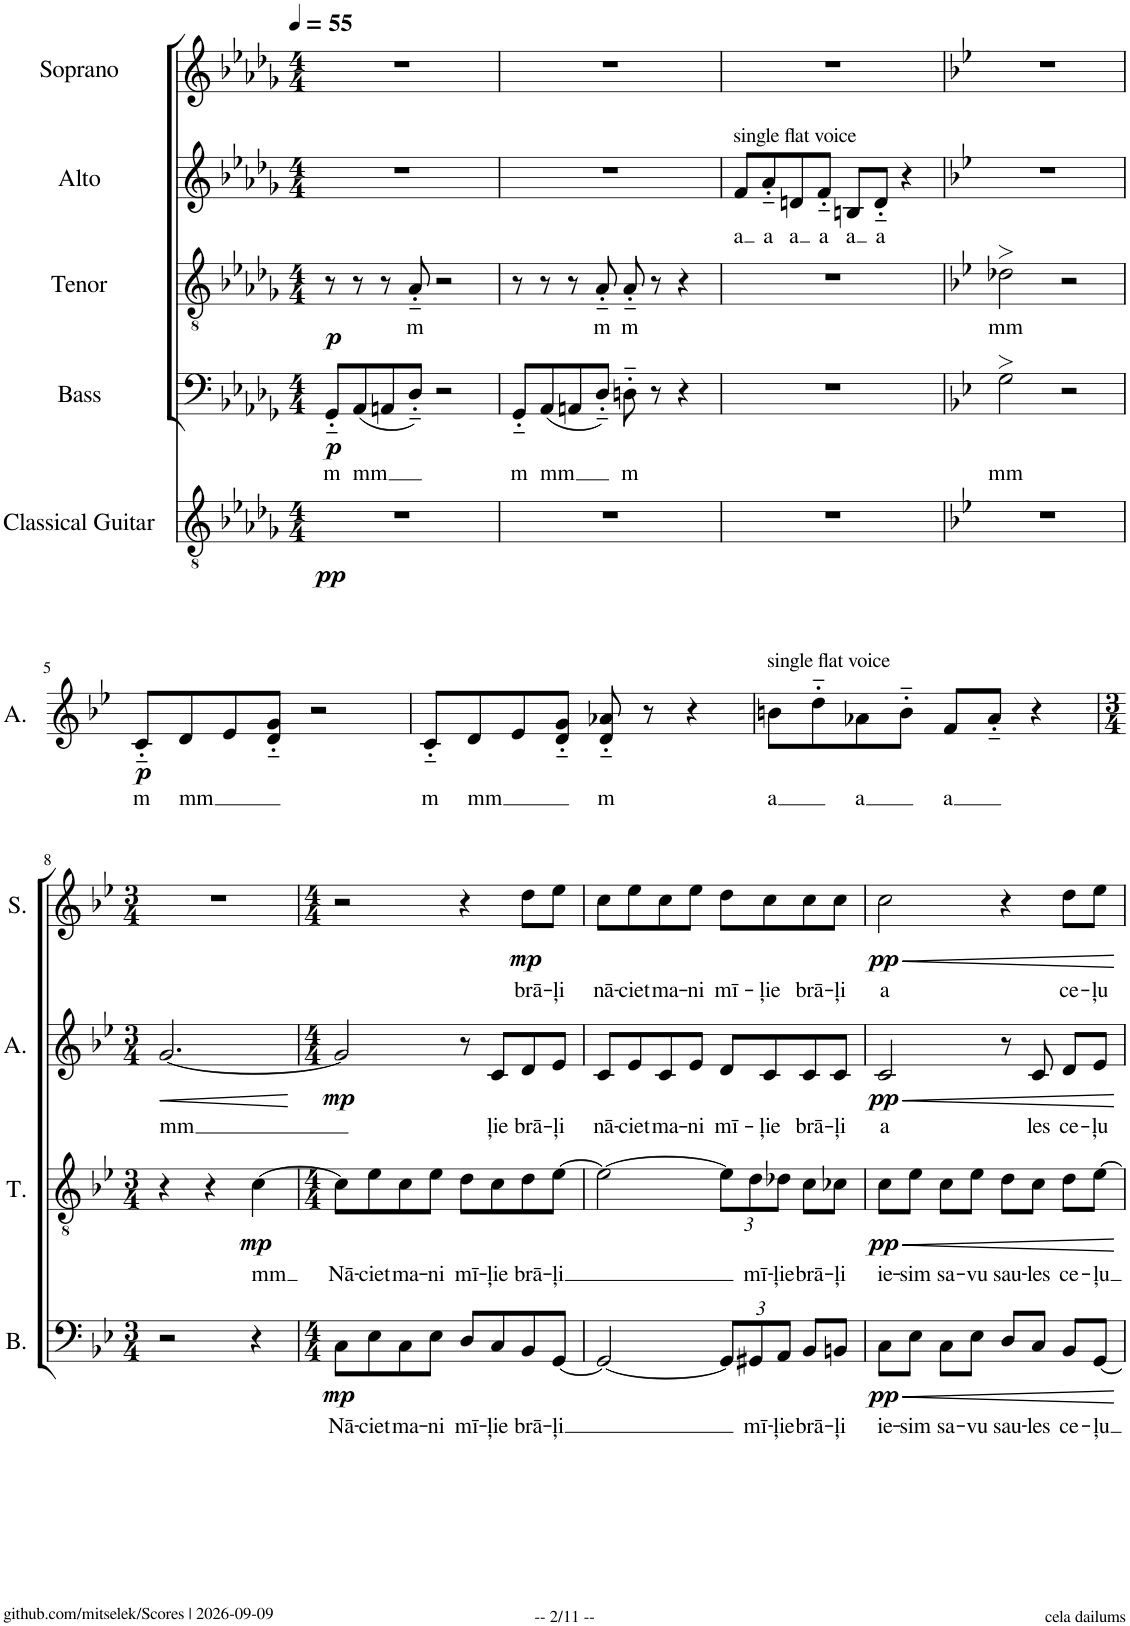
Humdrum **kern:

**kern	**text	**dynam	**kern	**text	**dynam	**kern	**text	**dynam	**kern	**text	**dynam
*part4	*part4	*part4	*part3	*part3	*part3	*part2	*part2	*part2	*part1	*part1	*part1
*staff4	*staff4	*staff4	*staff3	*staff3	*staff3	*staff2	*staff2	*staff2	*staff1	*staff1	*staff1
*I"Bass	*	*	*I"Tenor	*	*	*I"Alto	*	*	*I"Soprano	*	*
*I'B.	*	*	*I'T.	*	*	*I'A.	*	*	*I'S.	*	*
*clefF4	*	*	*clefGv2	*	*	*clefG2	*	*	*clefG2	*	*
*	*	*	*Trd1c2	*	*	*	*	*	*	*	*
*k[b-e-a-d-g-]	*	*	*k[b-e-a-d-g-]	*	*	*k[b-e-a-d-g-]	*	*	*k[b-e-a-d-g-]	*	*
*M4/4	*	*	*M4/4	*	*	*M4/4	*	*	*M4/4	*	*
*MM55	*	*	*MM55	*	*	*MM55	*	*	*MM55	*	*
=1	=1	=1	=1	=1	=1	=1	=1	=1	=1	=1	=1
!	!LO:LY:b	!LO:DY:b	!	!	!LO:DY:b	!	!	!	!	!	!
8GG-'~/L	m	p	8r	.	p	1r	.	.	1r	.	.
!	!LO:LY:b	!	!	!	!	!	!	!	!	!	!
(8AA-/	mm	.	8r	.	.	.	.	.	.	.	.
8AAn/	.	.	8r	.	.	.	.	.	.	.	.
!	!	!	!	!LO:LY:b	!	!	!	!	!	!	!
8D-'~/J)	.	.	8A-'~/	m	.	.	.	.	.	.	.
2r	.	.	2r	.	.	.	.	.	.	.	.
=2	=2	=2	=2	=2	=2	=2	=2	=2	=2	=2	=2
!	!LO:LY:b	!	!	!	!	!	!	!	!	!	!
8GG-'~/L	m	.	8r	.	.	1r	.	.	1r	.	.
!	!LO:LY:b	!	!	!	!	!	!	!	!	!	!
(8AA-/	mm	.	8r	.	.	.	.	.	.	.	.
8AAn/	.	.	8r	.	.	.	.	.	.	.	.
!	!	!	!	!LO:LY:b	!	!	!	!	!	!	!
8D-'~/J)	.	.	8A-'~/	m	.	.	.	.	.	.	.
!	!LO:LY:b	!	!	!LO:LY:b	!	!	!	!	!	!	!
8Dn'~\	m	.	8A-'~/	m	.	.	.	.	.	.	.
8r	.	.	8r	.	.	.	.	.	.	.	.
4r	.	.	4r	.	.	.	.	.	.	.	.
=3	=3	=3	=3	=3	=3	=3	=3	=3	=3	=3	=3
!	!	!	!	!	!	!LO:TX:a:t=single flat voice	!	!	!	!	!
!	!	!	!	!	!	!	!LO:LY:b	!	!	!	!
1r	.	.	1r	.	.	8f/L	a	.	1r	.	.
!	!	!	!	!	!	!	!LO:LY:b	!	!	!	!
.	.	.	.	.	.	8a-'~/	a	.	.	.	.
!	!	!	!	!	!	!	!LO:LY:b	!	!	!	!
.	.	.	.	.	.	8dn/	a	.	.	.	.
!	!	!	!	!	!	!	!LO:LY:b	!	!	!	!
.	.	.	.	.	.	8f'~/J	a	.	.	.	.
!	!	!	!	!	!	!	!LO:LY:b	!	!	!	!
.	.	.	.	.	.	8Bn/L	a	.	.	.	.
!	!	!	!	!	!	!	!LO:LY:b	!	!	!	!
.	.	.	.	.	.	8d'~/J	a	.	.	.	.
.	.	.	.	.	.	4r	.	.	.	.	.
=4	=4	=4	=4	=4	=4	=4	=4	=4	=4	=4	=4
*k[b-e-]	*	*	*k[b-e-]	*	*	*k[b-e-]	*	*	*k[b-e-]	*	*
!	!LO:LY:b	!	!	!LO:LY:b	!	!	!	!	!	!	!
2G>\	mm	.	2d-X>\	mm	.	1r	.	.	1r	.	.
2r	.	.	2r	.	.	.	.	.	.	.	.
!!LO:LB:g=z
=5	=5	=5	=5	=5	=5	=5	=5	=5	=5	=5	=5
!	!	!	!	!	!	!	!LO:LY:b	!LO:DY:b	!	!	!
1r	.	.	1r	.	.	8c'~/L	m	p	1r	.	.
!	!	!	!	!	!	!	!LO:LY:b	!	!	!	!
.	.	.	.	.	.	8d/	mm	.	.	.	.
.	.	.	.	.	.	8e-/	.	.	.	.	.
.	.	.	.	.	.	8d/'~ 8g/'~J	.	.	.	.	.
.	.	.	.	.	.	2r	.	.	.	.	.
=6	=6	=6	=6	=6	=6	=6	=6	=6	=6	=6	=6
!	!	!	!	!	!	!	!LO:LY:b	!	!	!	!
1r	.	.	1r	.	.	8c'~/L	m	.	1r	.	.
!	!	!	!	!	!	!	!LO:LY:b	!	!	!	!
.	.	.	.	.	.	8d/	mm	.	.	.	.
.	.	.	.	.	.	8e-/	.	.	.	.	.
.	.	.	.	.	.	8d/'~ 8g/'~J	.	.	.	.	.
!	!	!	!	!	!	!	!LO:LY:b	!	!	!	!
.	.	.	.	.	.	8d/'~ 8a-X/'~	m	.	.	.	.
.	.	.	.	.	.	8r	.	.	.	.	.
.	.	.	.	.	.	4r	.	.	.	.	.
=7	=7	=7	=7	=7	=7	=7	=7	=7	=7	=7	=7
!	!	!	!	!	!	!LO:TX:a:t=single flat voice	!	!	!	!	!
!	!	!	!	!	!	!	!LO:LY:b	!	!	!	!
1r	.	.	1r	.	.	8bn\L	a	.	1r	.	.
.	.	.	.	.	.	8dd'~\	.	.	.	.	.
!	!	!	!	!	!	!	!LO:LY:b	!	!	!	!
.	.	.	.	.	.	8a-X\	a	.	.	.	.
.	.	.	.	.	.	8b'~\J	.	.	.	.	.
!	!	!	!	!	!	!	!LO:LY:b	!	!	!	!
.	.	.	.	.	.	8f/L	a	.	.	.	.
.	.	.	.	.	.	8a-'~/J	.	.	.	.	.
.	.	.	.	.	.	4r	.	.	.	.	.
!!LO:LB:g=z
=8	=8	=8	=8	=8	=8	=8	=8	=8	=8	=8	=8
*M3/4	*	*	*M3/4	*	*	*M3/4	*	*	*M3/4	*	*
!	!	!	!	!	!	!	!LO:LY:b	!LO:HP:b	!	!	!
2r	.	.	4r	.	.	[2.g/	mm	<	2.r	.	.
.	.	.	4r	.	.	.	.	.	.	.	.
!	!	!	!	!LO:LY:b	!LO:DY:b	!	!	!	!	!	!
4r	.	.	[4c\	mm	mp	.	.	.	.	.	.
.	.	.	.	.	.	.	.	[	.	.	.
=9	=9	=9	=9	=9	=9	=9	=9	=9	=9	=9	=9
*M4/4	*	*	*M4/4	*	*	*M4/4	*	*	*M4/4	*	*
!	!LO:LY:b	!LO:DY:b	!	!LO:LY:b	!	!	!	!LO:DY:b	!	!	!
8C\L	Nā-	mp	8c\L]	Nā-	.	2g/]	.	mp	2r	.	.
!	!LO:LY:b	!	!	!LO:LY:b	!	!	!	!	!	!	!
8E-\	-ciet	.	8e-\	-ciet	.	.	.	.	.	.	.
!	!LO:LY:b	!	!	!LO:LY:b	!	!	!	!	!	!	!
8C\	ma-	.	8c\	ma-	.	.	.	.	.	.	.
!	!LO:LY:b	!	!	!LO:LY:b	!	!	!	!	!	!	!
8E-\J	-ni	.	8e-\J	-ni	.	.	.	.	.	.	.
!	!LO:LY:b	!	!	!LO:LY:b	!	!	!	!	!	!	!
8D/L	mī-	.	8d\L	mī-	.	8r	.	.	4r	.	.
!	!LO:LY:b	!	!	!LO:LY:b	!	!	!LO:LY:b	!	!	!	!
8C/	-ļie	.	8c\	-ļie	.	8c/L	ļie	.	.	.	.
!	!LO:LY:b	!	!	!LO:LY:b	!	!	!LO:LY:b	!	!	!LO:LY:b	!LO:DY:b
8BB-/	brā-	.	8d\	brā-	.	8d/	brā-	.	8dd\L	brā-	mp
!	!LO:LY:b	!	!	!LO:LY:b	!	!	!LO:LY:b	!	!	!LO:LY:b	!
[8GG/J	-ļi	.	[8e-\J	-ļi	.	8e-/J	-ļi	.	8ee-\J	-ļi	.
=10	=10	=10	=10	=10	=10	=10	=10	=10	=10	=10	=10
!	!	!	!	!	!	!	!LO:LY:b	!	!	!LO:LY:b	!
2GG/_	.	.	2e-\_	.	.	8c/L	nā-	.	8cc\L	nā-	.
!	!	!	!	!	!	!	!LO:LY:b	!	!	!LO:LY:b	!
.	.	.	.	.	.	8e-/	-ciet	.	8ee-\	-ciet	.
!	!	!	!	!	!	!	!LO:LY:b	!	!	!LO:LY:b	!
.	.	.	.	.	.	8c/	ma-	.	8cc\	ma-	.
!	!	!	!	!	!	!	!LO:LY:b	!	!	!LO:LY:b	!
.	.	.	.	.	.	8e-/J	-ni	.	8ee-\J	-ni	.
*Xbrackettup	*	*	*Xbrackettup	*	*	*	*	*	*	*	*
!	!	!	!	!	!	!	!LO:LY:b	!	!	!LO:LY:b	!
12GG/L]	.	.	12e-\L]	.	.	8d/L	mī-	.	8dd\L	mī-	.
!	!LO:LY:b	!	!	!LO:LY:b	!	!	!	!	!	!	!
12GG#X/	mī-	.	12d\	mī-	.	.	.	.	.	.	.
!	!	!	!	!	!	!	!LO:LY:b	!	!	!LO:LY:b	!
.	.	.	.	.	.	8c/	-ļie	.	8cc\	-ļie	.
!	!LO:LY:b	!	!	!LO:LY:b	!	!	!	!	!	!	!
12AA/J	-ļie	.	12d-X\J	-ļie	.	.	.	.	.	.	.
!	!LO:LY:b	!	!	!LO:LY:b	!	!	!LO:LY:b	!	!	!LO:LY:b	!
8BB-/L	brā-	.	8c\L	brā-	.	8c/	brā-	.	8cc\	brā-	.
!	!LO:LY:b	!	!	!LO:LY:b	!	!	!LO:LY:b	!	!	!LO:LY:b	!
8BBn/J	-ļi	.	8c-X\J	-ļi	.	8c/J	-ļi	.	8cc\J	-ļi	.
=11	=11	=11	=11	=11	=11	=11	=11	=11	=11	=11	=11
!	!LO:LY:b	!LO:HP:b	!	!LO:LY:b	!LO:HP:b	!	!LO:LY:b	!LO:HP:b	!	!LO:LY:b	!LO:HP:b
!	!	!LO:DY:n=1:b	!	!	!LO:DY:n=1:b	!	!	!LO:DY:n=1:b	!	!	!LO:DY:n=1:b
8C\L	ie-	< pp	8c\L	ie-	< pp	2c/	-a	< pp	2cc\	-a	< pp
!	!LO:LY:b	!	!	!LO:LY:b	!	!	!	!	!	!	!
8E-\J	-sim	.	8e-\J	-sim	.	.	.	.	.	.	.
!	!LO:LY:b	!	!	!LO:LY:b	!	!	!	!	!	!	!
8C\L	sa-	.	8c\L	sa-	.	.	.	.	.	.	.
!	!LO:LY:b	!	!	!LO:LY:b	!	!	!	!	!	!	!
8E-\J	-vu	.	8e-\J	-vu	.	.	.	.	.	.	.
!	!LO:LY:b	!	!	!LO:LY:b	!	!	!	!	!	!	!
8D/L	sau-	.	8d\L	sau-	.	8r	.	.	4r	.	.
!	!LO:LY:b	!	!	!LO:LY:b	!	!	!LO:LY:b	!	!	!	!
8C/J	-les	.	8c\J	-les	.	8c/	-les	.	.	.	.
!	!LO:LY:b	!	!	!LO:LY:b	!	!	!LO:LY:b	!	!	!LO:LY:b	!
8BB-/L	ce-	.	8d\L	ce-	.	8d/L	ce-	.	8dd\L	ce-	.
!	!LO:LY:b	!	!	!LO:LY:b	!	!	!LO:LY:b	!	!	!LO:LY:b	!
[8GG/J	-ļu	.	[8e-\J	-ļu	.	8e-/J	-ļu	.	8ee-\J	-ļu	.
.	.	[	.	.	[	.	.	[	.	.	[
=	=	=	=	=	=	=	=	=	=	=	=
*-	*-	*-	*-	*-	*-	*-	*-	*-	*-	*-	*-
